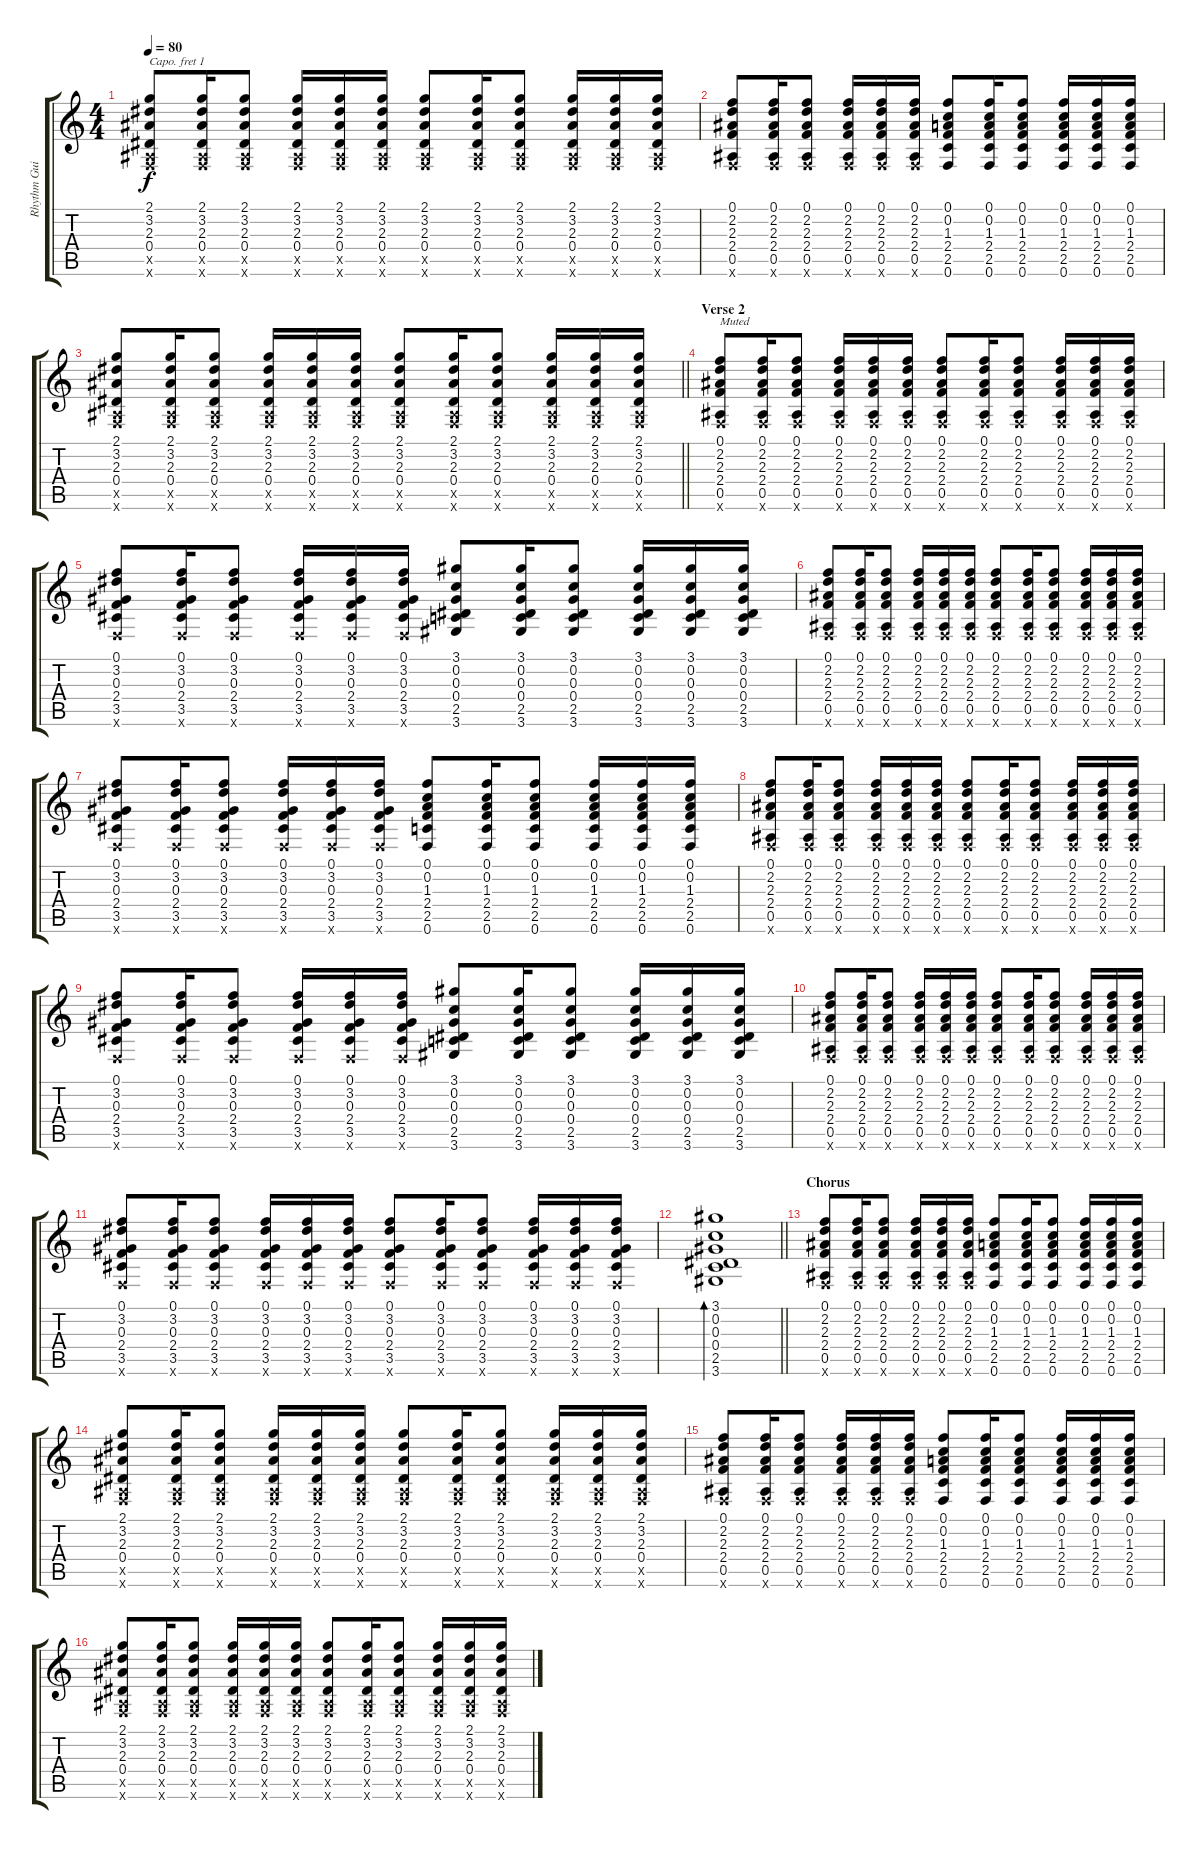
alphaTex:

\track ("Rhythm Guitar [Matty Benbrook]" "Rhythm Gui") {instrument acousticguitarsteel}
\staff {score tabs}
\capo 1
\tuning (E4 B3 G3 D3 A2 E2) {hide}
\ts (4 4)
\tempo 80
\clef g2
\ks c
(2.1 3.2 2.3 0.4 0.5{x} 0.6{x}).8{dy f} (2.1 3.2 2.3 0.4 0.5{x} 0.6{x}).16 (2.1 3.2 2.3 0.4 0.5{x} 0.6{x}).8 (2.1 3.2 2.3 0.4 0.5{x} 0.6{x}).16 (2.1 3.2 2.3 0.4 0.5{x} 0.6{x}).16 (2.1 3.2 2.3 0.4 0.5{x} 0.6{x}).16 (2.1 3.2 2.3 0.4 0.5{x} 0.6{x}).8 (2.1 3.2 2.3 0.4 0.5{x} 0.6{x}).16 (2.1 3.2 2.3 0.4 0.5{x} 0.6{x}).8 (2.1 3.2 2.3 0.4 0.5{x} 0.6{x}).16 (2.1 3.2 2.3 0.4 0.5{x} 0.6{x}).16 (2.1 3.2 2.3 0.4 0.5{x} 0.6{x}).16 |
(0.1 2.2 2.3 2.4 0.5 0.6{x}).8 (0.1 2.2 2.3 2.4 0.5 0.6{x}).16 (0.1 2.2 2.3 2.4 0.5 0.6{x}).8 (0.1 2.2 2.3 2.4 0.5 0.6{x}).16 (0.1 2.2 2.3 2.4 0.5 0.6{x}).16 (0.1 2.2 2.3 2.4 0.5 0.6{x}).16 (0.1 0.2 1.3 2.4 2.5 0.6).8 (0.1 0.2 1.3 2.4 2.5 0.6).16 (0.1 0.2 1.3 2.4 2.5 0.6).8 (0.1 0.2 1.3 2.4 2.5 0.6).16 (0.1 0.2 1.3 2.4 2.5 0.6).16 (0.1 0.2 1.3 2.4 2.5 0.6).16 |
\barLineRight lightlight
(2.1 3.2 2.3 0.4 0.5{x} 0.6{x}).8 (2.1 3.2 2.3 0.4 0.5{x} 0.6{x}).16 (2.1 3.2 2.3 0.4 0.5{x} 0.6{x}).8 (2.1 3.2 2.3 0.4 0.5{x} 0.6{x}).16 (2.1 3.2 2.3 0.4 0.5{x} 0.6{x}).16 (2.1 3.2 2.3 0.4 0.5{x} 0.6{x}).16 (2.1 3.2 2.3 0.4 0.5{x} 0.6{x}).8 (2.1 3.2 2.3 0.4 0.5{x} 0.6{x}).16 (2.1 3.2 2.3 0.4 0.5{x} 0.6{x}).8 (2.1 3.2 2.3 0.4 0.5{x} 0.6{x}).16 (2.1 3.2 2.3 0.4 0.5{x} 0.6{x}).16 (2.1 3.2 2.3 0.4 0.5{x} 0.6{x}).16 |
\section ("" "Verse 2")
(0.1 2.2 2.3 2.4 0.5 0.6{x}).8{txt "Muted" volume 3 balance 8} (0.1 2.2 2.3 2.4 0.5 0.6{x}).16 (0.1 2.2 2.3 2.4 0.5 0.6{x}).8 (0.1 2.2 2.3 2.4 0.5 0.6{x}).16 (0.1 2.2 2.3 2.4 0.5 0.6{x}).16 (0.1 2.2 2.3 2.4 0.5 0.6{x}).16 (0.1 2.2 2.3 2.4 0.5 0.6{x}).8 (0.1 2.2 2.3 2.4 0.5 0.6{x}).16 (0.1 2.2 2.3 2.4 0.5 0.6{x}).8 (0.1 2.2 2.3 2.4 0.5 0.6{x}).16 (0.1 2.2 2.3 2.4 0.5 0.6{x}).16 (0.1 2.2 2.3 2.4 0.5 0.6{x}).16 |
(0.1 3.2 0.3 2.4 3.5 0.6{x}).8 (0.1 3.2 0.3 2.4 3.5 0.6{x}).16 (0.1 3.2 0.3 2.4 3.5 0.6{x}).8 (0.1 3.2 0.3 2.4 3.5 0.6{x}).16 (0.1 3.2 0.3 2.4 3.5 0.6{x}).16 (0.1 3.2 0.3 2.4 3.5 0.6{x}).16 (3.1 0.2 0.3 0.4 2.5 3.6).8 (3.1 0.2 0.3 0.4 2.5 3.6).16 (3.1 0.2 0.3 0.4 2.5 3.6).8 (3.1 0.2 0.3 0.4 2.5 3.6).16 (3.1 0.2 0.3 0.4 2.5 3.6).16 (3.1 0.2 0.3 0.4 2.5 3.6).16 |
(0.1 2.2 2.3 2.4 0.5 0.6{x}).8 (0.1 2.2 2.3 2.4 0.5 0.6{x}).16 (0.1 2.2 2.3 2.4 0.5 0.6{x}).8 (0.1 2.2 2.3 2.4 0.5 0.6{x}).16 (0.1 2.2 2.3 2.4 0.5 0.6{x}).16 (0.1 2.2 2.3 2.4 0.5 0.6{x}).16 (0.1 2.2 2.3 2.4 0.5 0.6{x}).8 (0.1 2.2 2.3 2.4 0.5 0.6{x}).16 (0.1 2.2 2.3 2.4 0.5 0.6{x}).8 (0.1 2.2 2.3 2.4 0.5 0.6{x}).16 (0.1 2.2 2.3 2.4 0.5 0.6{x}).16 (0.1 2.2 2.3 2.4 0.5 0.6{x}).16 |
(0.1 3.2 0.3 2.4 3.5 0.6{x}).8 (0.1 3.2 0.3 2.4 3.5 0.6{x}).16 (0.1 3.2 0.3 2.4 3.5 0.6{x}).8 (0.1 3.2 0.3 2.4 3.5 0.6{x}).16 (0.1 3.2 0.3 2.4 3.5 0.6{x}).16 (0.1 3.2 0.3 2.4 3.5 0.6{x}).16 (0.1 0.2 1.3 2.4 2.5 0.6).8 (0.1 0.2 1.3 2.4 2.5 0.6).16 (0.1 0.2 1.3 2.4 2.5 0.6).8 (0.1 0.2 1.3 2.4 2.5 0.6).16 (0.1 0.2 1.3 2.4 2.5 0.6).16 (0.1 0.2 1.3 2.4 2.5 0.6).16 |
(0.1 2.2 2.3 2.4 0.5 0.6{x}).8{volume 7 balance 16} (0.1 2.2 2.3 2.4 0.5 0.6{x}).16 (0.1 2.2 2.3 2.4 0.5 0.6{x}).8 (0.1 2.2 2.3 2.4 0.5 0.6{x}).16 (0.1 2.2 2.3 2.4 0.5 0.6{x}).16 (0.1 2.2 2.3 2.4 0.5 0.6{x}).16 (0.1 2.2 2.3 2.4 0.5 0.6{x}).8 (0.1 2.2 2.3 2.4 0.5 0.6{x}).16 (0.1 2.2 2.3 2.4 0.5 0.6{x}).8 (0.1 2.2 2.3 2.4 0.5 0.6{x}).16 (0.1 2.2 2.3 2.4 0.5 0.6{x}).16 (0.1 2.2 2.3 2.4 0.5 0.6{x}).16 |
(0.1 3.2 0.3 2.4 3.5 0.6{x}).8 (0.1 3.2 0.3 2.4 3.5 0.6{x}).16 (0.1 3.2 0.3 2.4 3.5 0.6{x}).8 (0.1 3.2 0.3 2.4 3.5 0.6{x}).16 (0.1 3.2 0.3 2.4 3.5 0.6{x}).16 (0.1 3.2 0.3 2.4 3.5 0.6{x}).16 (3.1 0.2 0.3 0.4 2.5 3.6).8 (3.1 0.2 0.3 0.4 2.5 3.6).16 (3.1 0.2 0.3 0.4 2.5 3.6).8 (3.1 0.2 0.3 0.4 2.5 3.6).16 (3.1 0.2 0.3 0.4 2.5 3.6).16 (3.1 0.2 0.3 0.4 2.5 3.6).16 |
(0.1 2.2 2.3 2.4 0.5 0.6{x}).8 (0.1 2.2 2.3 2.4 0.5 0.6{x}).16 (0.1 2.2 2.3 2.4 0.5 0.6{x}).8 (0.1 2.2 2.3 2.4 0.5 0.6{x}).16 (0.1 2.2 2.3 2.4 0.5 0.6{x}).16 (0.1 2.2 2.3 2.4 0.5 0.6{x}).16 (0.1 2.2 2.3 2.4 0.5 0.6{x}).8 (0.1 2.2 2.3 2.4 0.5 0.6{x}).16 (0.1 2.2 2.3 2.4 0.5 0.6{x}).8 (0.1 2.2 2.3 2.4 0.5 0.6{x}).16 (0.1 2.2 2.3 2.4 0.5 0.6{x}).16 (0.1 2.2 2.3 2.4 0.5 0.6{x}).16 |
(0.1 3.2 0.3 2.4 3.5 0.6{x}).8 (0.1 3.2 0.3 2.4 3.5 0.6{x}).16 (0.1 3.2 0.3 2.4 3.5 0.6{x}).8 (0.1 3.2 0.3 2.4 3.5 0.6{x}).16 (0.1 3.2 0.3 2.4 3.5 0.6{x}).16 (0.1 3.2 0.3 2.4 3.5 0.6{x}).16 (0.1 3.2 0.3 2.4 3.5 0.6{x}).8 (0.1 3.2 0.3 2.4 3.5 0.6{x}).16 (0.1 3.2 0.3 2.4 3.5 0.6{x}).8 (0.1 3.2 0.3 2.4 3.5 0.6{x}).16 (0.1 3.2 0.3 2.4 3.5 0.6{x}).16 (0.1 3.2 0.3 2.4 3.5 0.6{x}).16 |
\barLineRight lightlight
(3.1 0.2 0.3 0.4 2.5 3.6).1{bd 60} |
\section ("" "Chorus")
(0.1 2.2 2.3 2.4 0.5 0.6{x}).8 (0.1 2.2 2.3 2.4 0.5 0.6{x}).16 (0.1 2.2 2.3 2.4 0.5 0.6{x}).8 (0.1 2.2 2.3 2.4 0.5 0.6{x}).16 (0.1 2.2 2.3 2.4 0.5 0.6{x}).16 (0.1 2.2 2.3 2.4 0.5 0.6{x}).16 (0.1 0.2 1.3 2.4 2.5 0.6).8 (0.1 0.2 1.3 2.4 2.5 0.6).16 (0.1 0.2 1.3 2.4 2.5 0.6).8 (0.1 0.2 1.3 2.4 2.5 0.6).16 (0.1 0.2 1.3 2.4 2.5 0.6).16 (0.1 0.2 1.3 2.4 2.5 0.6).16 |
(2.1 3.2 2.3 0.4 0.5{x} 0.6{x}).8 (2.1 3.2 2.3 0.4 0.5{x} 0.6{x}).16 (2.1 3.2 2.3 0.4 0.5{x} 0.6{x}).8 (2.1 3.2 2.3 0.4 0.5{x} 0.6{x}).16 (2.1 3.2 2.3 0.4 0.5{x} 0.6{x}).16 (2.1 3.2 2.3 0.4 0.5{x} 0.6{x}).16 (2.1 3.2 2.3 0.4 0.5{x} 0.6{x}).8 (2.1 3.2 2.3 0.4 0.5{x} 0.6{x}).16 (2.1 3.2 2.3 0.4 0.5{x} 0.6{x}).8 (2.1 3.2 2.3 0.4 0.5{x} 0.6{x}).16 (2.1 3.2 2.3 0.4 0.5{x} 0.6{x}).16 (2.1 3.2 2.3 0.4 0.5{x} 0.6{x}).16 |
(0.1 2.2 2.3 2.4 0.5 0.6{x}).8 (0.1 2.2 2.3 2.4 0.5 0.6{x}).16 (0.1 2.2 2.3 2.4 0.5 0.6{x}).8 (0.1 2.2 2.3 2.4 0.5 0.6{x}).16 (0.1 2.2 2.3 2.4 0.5 0.6{x}).16 (0.1 2.2 2.3 2.4 0.5 0.6{x}).16 (0.1 0.2 1.3 2.4 2.5 0.6).8 (0.1 0.2 1.3 2.4 2.5 0.6).16 (0.1 0.2 1.3 2.4 2.5 0.6).8 (0.1 0.2 1.3 2.4 2.5 0.6).16 (0.1 0.2 1.3 2.4 2.5 0.6).16 (0.1 0.2 1.3 2.4 2.5 0.6).16 |
(2.1 3.2 2.3 0.4 0.5{x} 0.6{x}).8 (2.1 3.2 2.3 0.4 0.5{x} 0.6{x}).16 (2.1 3.2 2.3 0.4 0.5{x} 0.6{x}).8 (2.1 3.2 2.3 0.4 0.5{x} 0.6{x}).16 (2.1 3.2 2.3 0.4 0.5{x} 0.6{x}).16 (2.1 3.2 2.3 0.4 0.5{x} 0.6{x}).16 (2.1 3.2 2.3 0.4 0.5{x} 0.6{x}).8 (2.1 3.2 2.3 0.4 0.5{x} 0.6{x}).16 (2.1 3.2 2.3 0.4 0.5{x} 0.6{x}).8 (2.1 3.2 2.3 0.4 0.5{x} 0.6{x}).16 (2.1 3.2 2.3 0.4 0.5{x} 0.6{x}).16 (2.1 3.2 2.3 0.4 0.5{x} 0.6{x}).16
